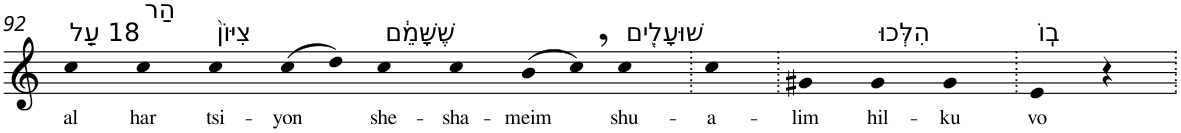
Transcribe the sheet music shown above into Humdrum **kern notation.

**kern	**text
*part1	*part1
*staff1	*staff1
*I"Piano	*
*I'Pno	*
!!LO:PB:g=z
*clefG2	*
*k[]	*
=92	=92
!LO:TX:a:t=18 עַ֤ל	!
!	!LO:LY:b
4cc	al
!LO:TX:a:t=הַר	!
!	!LO:LY:b
4cc	har
!LO:TX:a:t=צִיּוֹן֙	!
!	!LO:LY:b
4cc	tsi-
!	!LO:LY:b
(8cc	-yon
8dd)	.
!LO:TX:a:t=שֶׁשָּׁמֵ֔ם	!
!	!LO:LY:b
4cc	she-
!	!LO:LY:b
4cc	-sha-
!	!LO:LY:b
(8b	-meim
8cc,)	.
!LO:TX:a:t=שׁוּעָלִ֖ים	!
!	!LO:LY:b
4cc	shu-
=93.	=93.
!	!LO:LY:b
4cc	-a-
=94.	=94.
!	!LO:LY:b
4g#X	-lim
!LO:TX:a:t=הִלְּכוּ	!
!	!LO:LY:b
4g#	hil-
!	!LO:LY:b
4g#	-ku
=95.	=95.
!LO:TX:a:t=בֽוֹ	!
!	!LO:LY:b
4e	vo
4r	.
=.	=.
*-	*-
